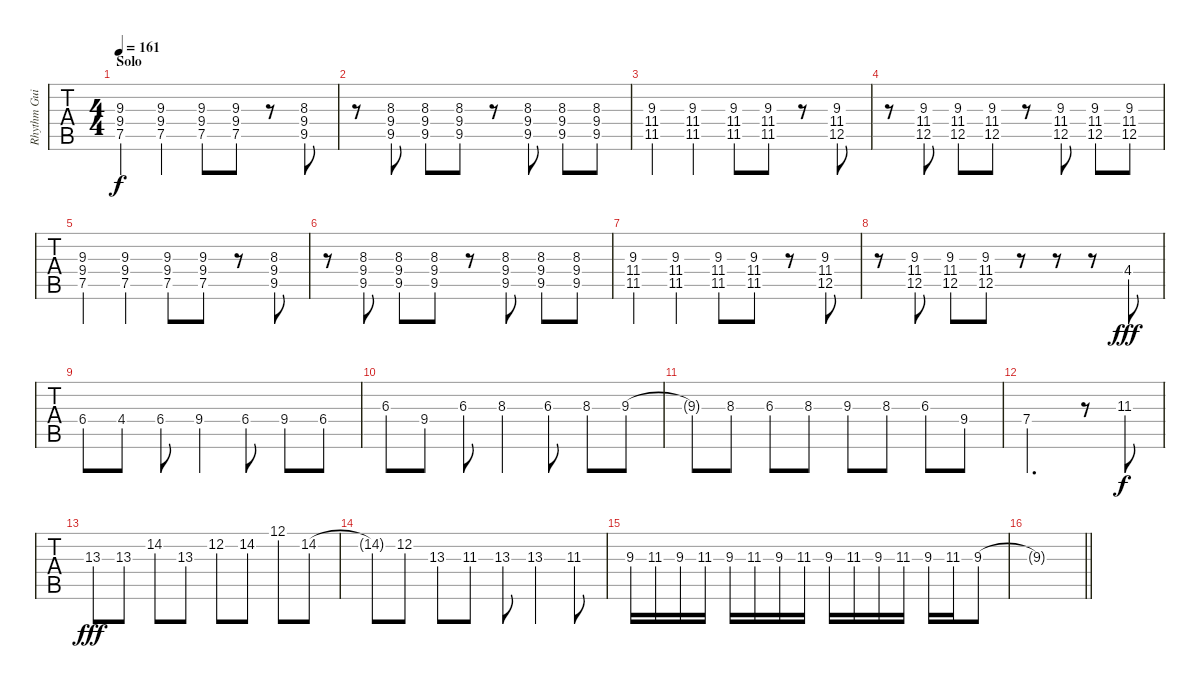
\track ("Rhythm Guitar" "Rhythm Gui") {instrument distortionguitar}
\staff {tabs}
\tuning (E4 B3 G3 D3 A2 E2) {hide}
\ts (4 4)
\section ("" "Solo")
\tempo 161
\clef g2
\ks e
(9.3 9.4 7.5).4{dy f volume 11} (9.3 9.4 7.5).4 (9.3 9.4 7.5).8 (9.3 9.4 7.5).8 r.8 (8.3 9.4 9.5).8 |
r.8 (8.3 9.4 9.5).8 (8.3 9.4 9.5).8 (8.3 9.4 9.5).8 r.8 (8.3 9.4 9.5).8 (8.3 9.4 9.5).8 (8.3 9.4 9.5).8 |
(9.3 11.4 11.5).4 (9.3 11.4 11.5).4 (9.3 11.4 11.5).8 (9.3 11.4 11.5).8 r.8 (9.3 11.4 12.5).8 |
r.8 (9.3 11.4 12.5).8 (9.3 11.4 12.5).8 (9.3 11.4 12.5).8 r.8 (9.3 11.4 12.5).8 (9.3 11.4 12.5).8 (9.3 11.4 12.5).8 |
(9.3 9.4 7.5).4 (9.3 9.4 7.5).4 (9.3 9.4 7.5).8 (9.3 9.4 7.5).8 r.8 (8.3 9.4 9.5).8 |
r.8 (8.3 9.4 9.5).8 (8.3 9.4 9.5).8 (8.3 9.4 9.5).8 r.8 (8.3 9.4 9.5).8 (8.3 9.4 9.5).8 (8.3 9.4 9.5).8 |
(9.3 11.4 11.5).4 (9.3 11.4 11.5).4 (9.3 11.4 11.5).8 (9.3 11.4 11.5).8 r.8 (9.3 11.4 12.5).8 |
r.8 (9.3 11.4 12.5).8 (9.3 11.4 12.5).8 (9.3 11.4 12.5).8 r.8 r.8 r.8 4.4.8{dy fff} |
6.4.8 4.4.8 6.4.8 9.4.4 6.4.8 9.4.8 6.4.8 |
6.3.8 9.4.8 6.3.8 8.3.4 6.3.8 8.3.8 9.3.8 |
9.3{t}.8 8.3.8 6.3.8 8.3.8 9.3.8 8.3.8 6.3.8 9.4.8 |
7.4.2{d} r.8 11.3.8{dy f} |
13.3.8{dy fff} 13.3.8 14.2.8 13.3.8 12.2.8 14.2.8 12.1.8 14.2.8 |
14.2{t}.8 12.2.8 13.3.8 11.3.8 13.3.8 13.3.4 11.3.8 |
9.3.16 11.3.16 9.3.16 11.3.16 9.3.16 11.3.16 9.3.16 11.3.16 9.3.16 11.3.16 9.3.16 11.3.16 9.3.16 11.3.16 9.3.8 |
\barLineRight lightlight
9.3{t}.1
